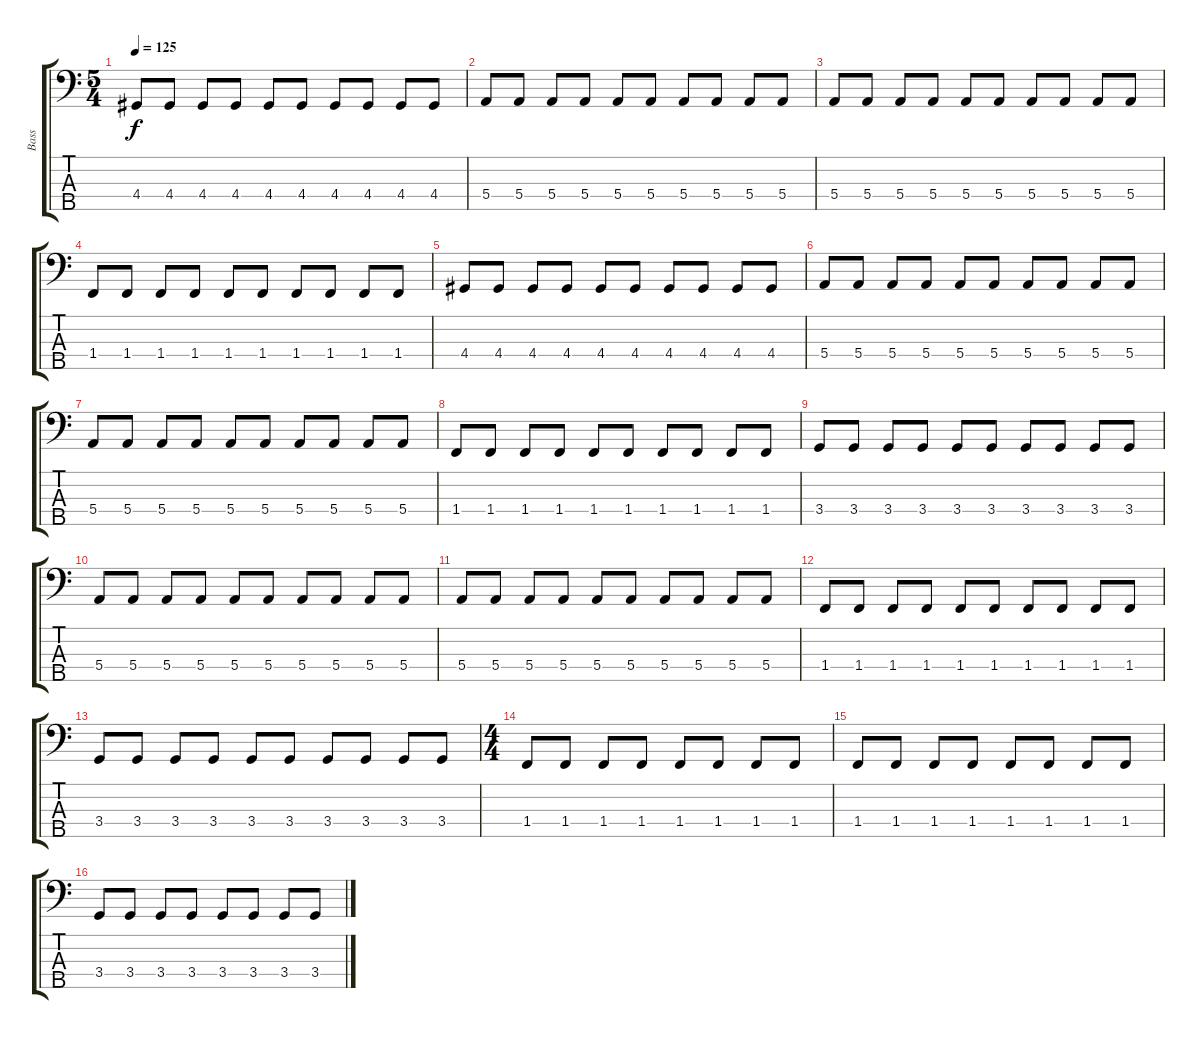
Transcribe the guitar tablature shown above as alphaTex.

\track ("Bass" "Bass") {instrument electricbasspick}
\staff {score tabs}
\tuning (G2 D2 A1 E1 B0) {hide}
\ts (5 4)
\tempo 125
\clef f4
\ks c
4.4.8{dy f} 4.4.8 4.4.8 4.4.8 4.4.8 4.4.8 4.4.8 4.4.8 4.4.8 4.4.8 |
5.4.8 5.4.8 5.4.8 5.4.8 5.4.8 5.4.8 5.4.8 5.4.8 5.4.8 5.4.8 |
5.4.8 5.4.8 5.4.8 5.4.8 5.4.8 5.4.8 5.4.8 5.4.8 5.4.8 5.4.8 |
1.4.8 1.4.8 1.4.8 1.4.8 1.4.8 1.4.8 1.4.8 1.4.8 1.4.8 1.4.8 |
4.4.8 4.4.8 4.4.8 4.4.8 4.4.8 4.4.8 4.4.8 4.4.8 4.4.8 4.4.8 |
5.4.8 5.4.8 5.4.8 5.4.8 5.4.8 5.4.8 5.4.8 5.4.8 5.4.8 5.4.8 |
5.4.8 5.4.8 5.4.8 5.4.8 5.4.8 5.4.8 5.4.8 5.4.8 5.4.8 5.4.8 |
1.4.8 1.4.8 1.4.8 1.4.8 1.4.8 1.4.8 1.4.8 1.4.8 1.4.8 1.4.8 |
3.4.8 3.4.8 3.4.8 3.4.8 3.4.8 3.4.8 3.4.8 3.4.8 3.4.8 3.4.8 |
5.4.8 5.4.8 5.4.8 5.4.8 5.4.8 5.4.8 5.4.8 5.4.8 5.4.8 5.4.8 |
5.4.8 5.4.8 5.4.8 5.4.8 5.4.8 5.4.8 5.4.8 5.4.8 5.4.8 5.4.8 |
1.4.8 1.4.8 1.4.8 1.4.8 1.4.8 1.4.8 1.4.8 1.4.8 1.4.8 1.4.8 |
3.4.8 3.4.8 3.4.8 3.4.8 3.4.8 3.4.8 3.4.8 3.4.8 3.4.8 3.4.8 |
\ts (4 4)
1.4.8 1.4.8 1.4.8 1.4.8 1.4.8 1.4.8 1.4.8 1.4.8 |
1.4.8 1.4.8 1.4.8 1.4.8 1.4.8 1.4.8 1.4.8 1.4.8 |
3.4.8 3.4.8 3.4.8 3.4.8 3.4.8 3.4.8 3.4.8 3.4.8
